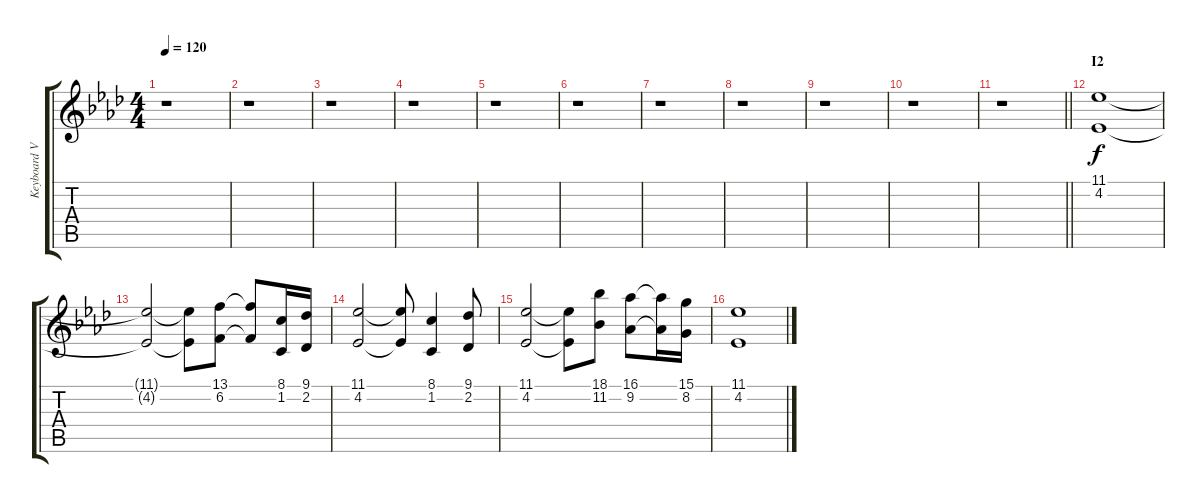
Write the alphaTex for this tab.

\track ("Keyboard VII" "Keyboard V") {instrument stringensemble1}
\staff {score tabs}
\tuning (E4 B3 G3 D3 A2 E2) {hide}
\ts (4 4)
\tempo 120
\clef g2
\ks ab
r.1{dy f} |
r.1 |
r.1 |
r.1 |
r.1 |
r.1 |
r.1 |
r.1 |
r.1 |
r.1 |
\barLineRight lightlight
r.1 |
\section ("" "I2")
(11.1 4.2).1 |
(11.1{t} 4.2{t}).2 (11.1{t} 4.2{t}).8 (13.1 6.2).8 (13.1{t} 6.2{t}).8 (8.1 1.2).16 (9.1 2.2).16 |
(11.1 4.2).2 (11.1{t} 4.2{t}).8 (8.1 1.2).4 (9.1 2.2).8 |
(11.1 4.2).2 (11.1{t} 4.2{t}).8 (18.1 11.2).8 (16.1 9.2).8 (16.1{t} 9.2{t}).16 (15.1 8.2).16 |
(11.1 4.2).1
